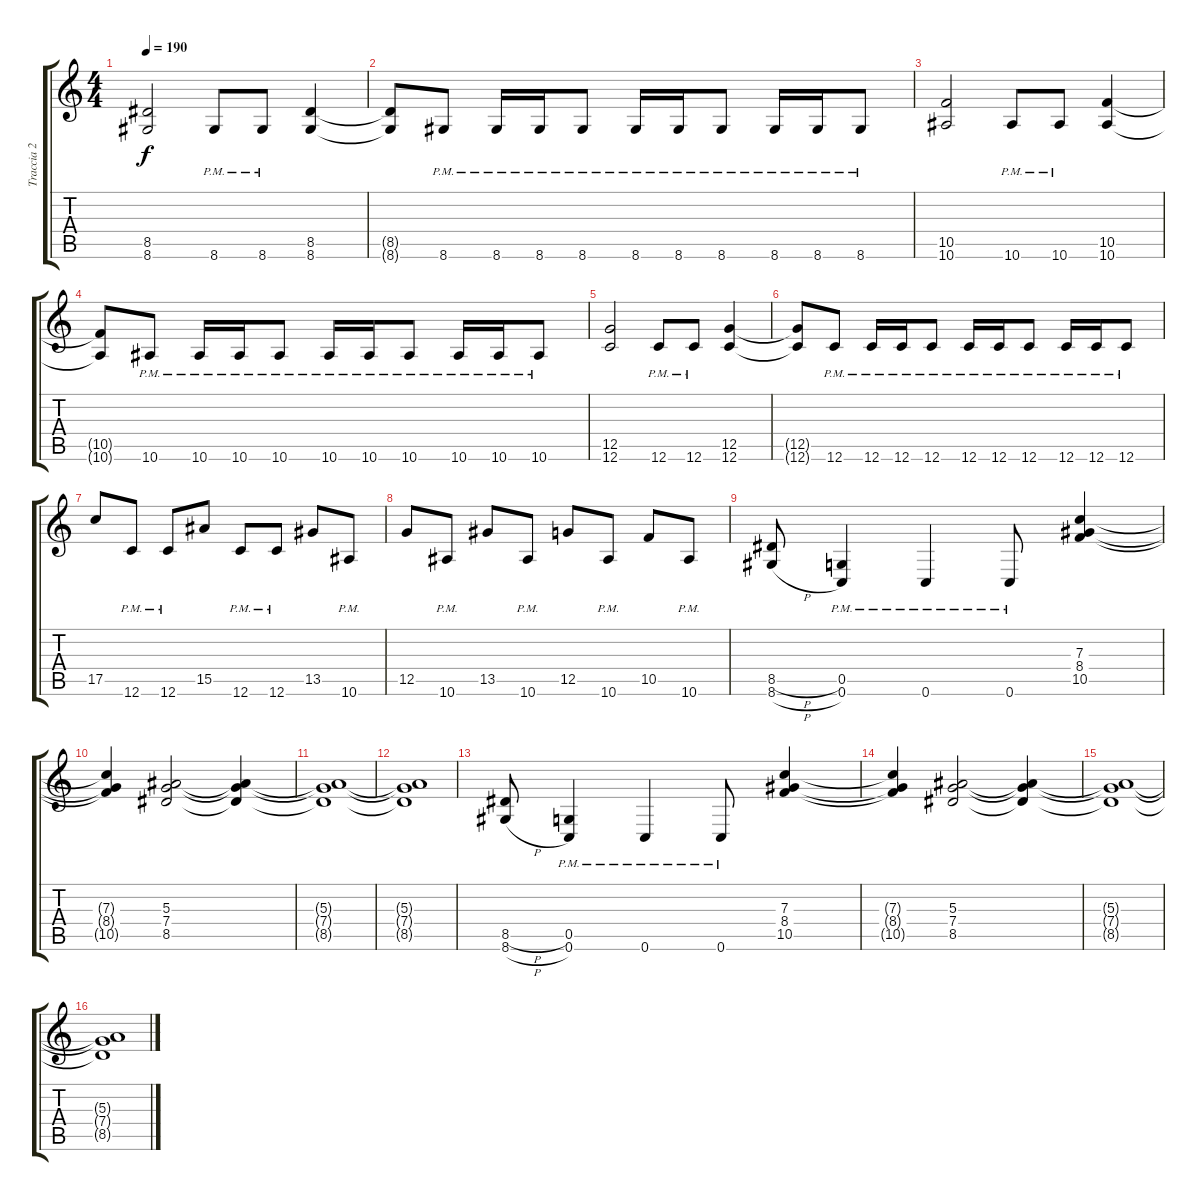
\track ("Traccia 2" "Traccia 2") {instrument distortionguitar}
\staff {score tabs}
\tuning (D4 A3 F3 C3 G2 C2) {hide}
\ts (4 4)
\tempo 190
\clef g2
\ks c
(8.5 8.6).2{dy f} 8.6{pm}.8 8.6{pm}.8 (8.5 8.6).4 |
(8.5{t} 8.6{t}).8 8.6{pm}.8 8.6{pm}.16 8.6{pm}.16 8.6{pm}.8 8.6{pm}.16 8.6{pm}.16 8.6{pm}.8 8.6{pm}.16 8.6{pm}.16 8.6{pm}.8 |
(10.5 10.6).2 10.6{pm}.8 10.6{pm}.8 (10.5 10.6).4 |
(10.5{t} 10.6{t}).8 10.6{pm}.8 10.6{pm}.16 10.6{pm}.16 10.6{pm}.8 10.6{pm}.16 10.6{pm}.16 10.6{pm}.8 10.6{pm}.16 10.6{pm}.16 10.6{pm}.8 |
(12.5 12.6).2 12.6{pm}.8 12.6{pm}.8 (12.5 12.6).4 |
(12.5{t} 12.6{t}).8 12.6{pm}.8 12.6{pm}.16 12.6{pm}.16 12.6{pm}.8 12.6{pm}.16 12.6{pm}.16 12.6{pm}.8 12.6{pm}.16 12.6{pm}.16 12.6{pm}.8 |
17.5.8 12.6{pm}.8 12.6{pm}.8 15.5.8 12.6{pm}.8 12.6{pm}.8 13.5.8 10.6{pm}.8 |
12.5.8 10.6{pm}.8 13.5.8 10.6{pm}.8 12.5.8 10.6{pm}.8 10.5.8 10.6{pm}.8 |
(8.5{h} 8.6{h}).8 (0.5{pm} 0.6{pm}).4 0.6{pm}.4 0.6{pm}.8 (7.3 8.4 10.5).4 |
(7.3{t} 8.4{t} 10.5{t}).4 (5.3 7.4 8.5).2 (5.3{t} 7.4{t} 8.5{t}).4 |
(5.3{t} 7.4{t} 8.5{t}).1 |
(5.3{t} 7.4{t} 8.5{t}).1 |
(8.5{h} 8.6{h}).8 (0.5{pm} 0.6{pm}).4 0.6{pm}.4 0.6{pm}.8 (7.3 8.4 10.5).4 |
(7.3{t} 8.4{t} 10.5{t}).4 (5.3 7.4 8.5).2 (5.3{t} 7.4{t} 8.5{t}).4 |
(5.3{t} 7.4{t} 8.5{t}).1 |
(5.3{t} 7.4{t} 8.5{t}).1
